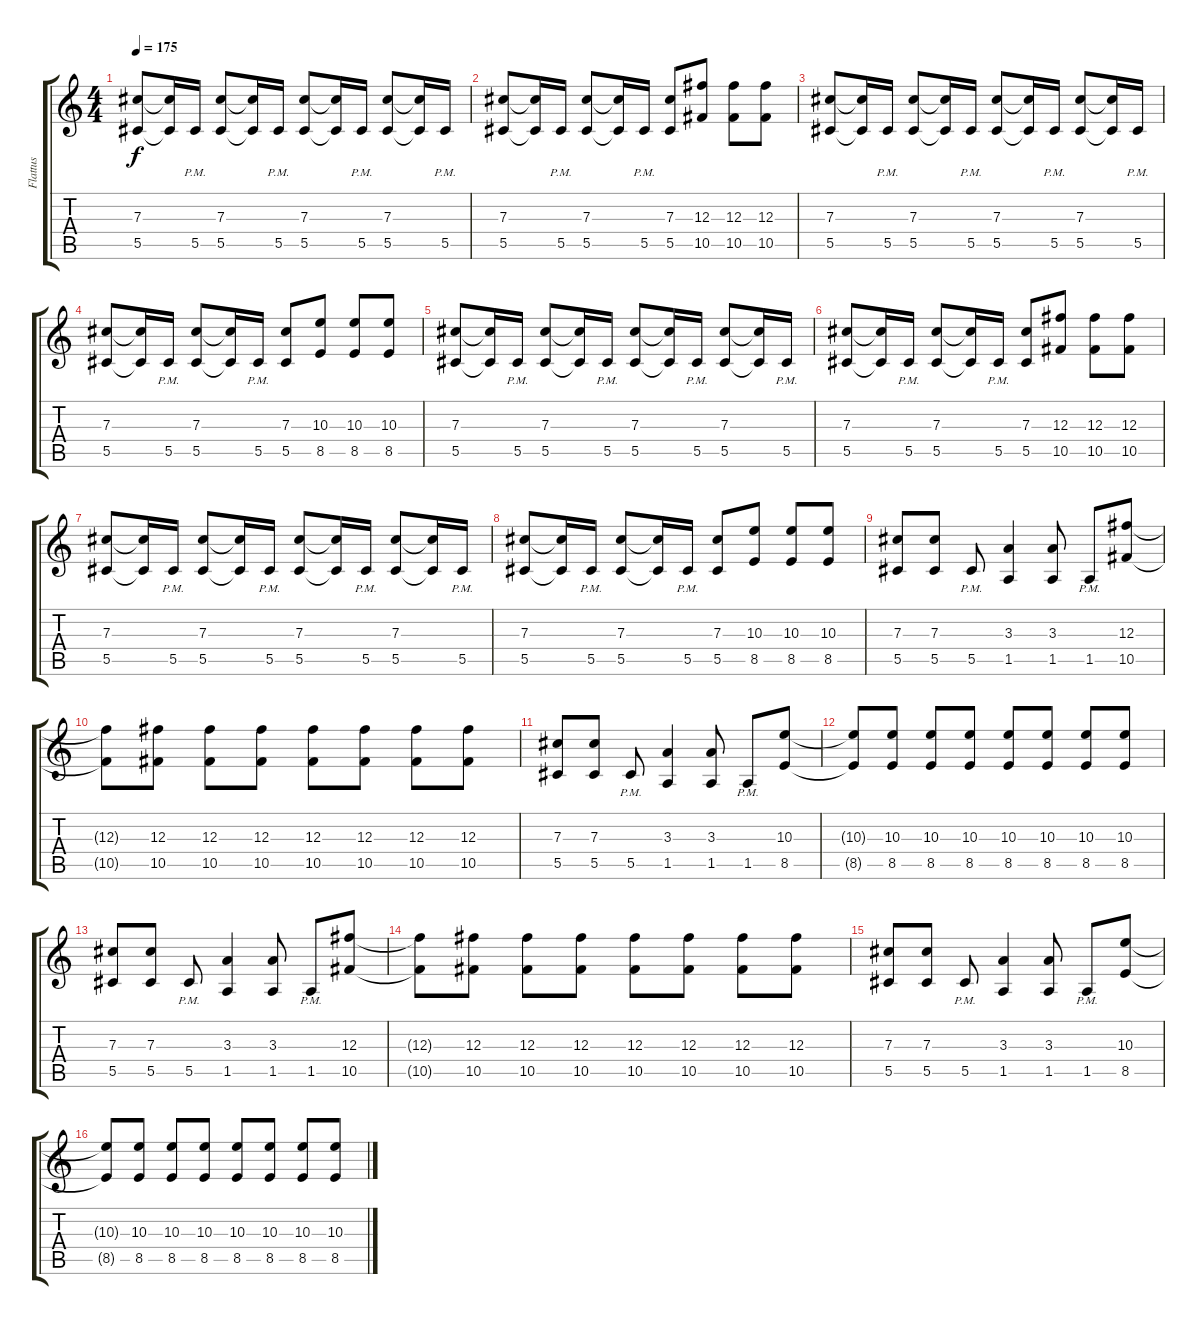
\track ("Flattus" "Flattus") {instrument distortionguitar}
\staff {score tabs}
\tuning (Eb4 Bb3 Gb3 Db3 Ab2 Eb2) {hide}
\ts (4 4)
\tempo 175
\clef g2
\ks c
(7.3 5.5).8{dy f} (7.3{t} 5.5{t}).16 5.5{pm}.16 (7.3 5.5).8 (7.3{t} 5.5{t}).16 5.5{pm}.16 (7.3 5.5).8 (7.3{t} 5.5{t}).16 5.5{pm}.16 (7.3 5.5).8 (7.3{t} 5.5{t}).16 5.5{pm}.16 |
(7.3 5.5).8 (7.3{t} 5.5{t}).16 5.5{pm}.16 (7.3 5.5).8 (7.3{t} 5.5{t}).16 5.5{pm}.16 (7.3 5.5).8 (12.3 10.5).8 (12.3 10.5).8 (12.3 10.5).8 |
(7.3 5.5).8 (7.3{t} 5.5{t}).16 5.5{pm}.16 (7.3 5.5).8 (7.3{t} 5.5{t}).16 5.5{pm}.16 (7.3 5.5).8 (7.3{t} 5.5{t}).16 5.5{pm}.16 (7.3 5.5).8 (7.3{t} 5.5{t}).16 5.5{pm}.16 |
(7.3 5.5).8 (7.3{t} 5.5{t}).16 5.5{pm}.16 (7.3 5.5).8 (7.3{t} 5.5{t}).16 5.5{pm}.16 (7.3 5.5).8 (10.3 8.5).8 (10.3 8.5).8 (10.3 8.5).8 |
(7.3 5.5).8 (7.3{t} 5.5{t}).16 5.5{pm}.16 (7.3 5.5).8 (7.3{t} 5.5{t}).16 5.5{pm}.16 (7.3 5.5).8 (7.3{t} 5.5{t}).16 5.5{pm}.16 (7.3 5.5).8 (7.3{t} 5.5{t}).16 5.5{pm}.16 |
(7.3 5.5).8 (7.3{t} 5.5{t}).16 5.5{pm}.16 (7.3 5.5).8 (7.3{t} 5.5{t}).16 5.5{pm}.16 (7.3 5.5).8 (12.3 10.5).8 (12.3 10.5).8 (12.3 10.5).8 |
(7.3 5.5).8 (7.3{t} 5.5{t}).16 5.5{pm}.16 (7.3 5.5).8 (7.3{t} 5.5{t}).16 5.5{pm}.16 (7.3 5.5).8 (7.3{t} 5.5{t}).16 5.5{pm}.16 (7.3 5.5).8 (7.3{t} 5.5{t}).16 5.5{pm}.16 |
(7.3 5.5).8 (7.3{t} 5.5{t}).16 5.5{pm}.16 (7.3 5.5).8 (7.3{t} 5.5{t}).16 5.5{pm}.16 (7.3 5.5).8 (10.3 8.5).8 (10.3 8.5).8 (10.3 8.5).8 |
(7.3 5.5).8 (7.3 5.5).8 5.5{pm}.8 (3.3 1.5).4 (3.3 1.5).8 1.5{pm}.8 (12.3 10.5).8 |
(12.3{t} 10.5{t}).8 (12.3 10.5).8 (12.3 10.5).8 (12.3 10.5).8 (12.3 10.5).8 (12.3 10.5).8 (12.3 10.5).8 (12.3 10.5).8 |
(7.3 5.5).8 (7.3 5.5).8 5.5{pm}.8 (3.3 1.5).4 (3.3 1.5).8 1.5{pm}.8 (10.3 8.5).8 |
(10.3{t} 8.5{t}).8 (10.3 8.5).8 (10.3 8.5).8 (10.3 8.5).8 (10.3 8.5).8 (10.3 8.5).8 (10.3 8.5).8 (10.3 8.5).8 |
(7.3 5.5).8 (7.3 5.5).8 5.5{pm}.8 (3.3 1.5).4 (3.3 1.5).8 1.5{pm}.8 (12.3 10.5).8 |
(12.3{t} 10.5{t}).8 (12.3 10.5).8 (12.3 10.5).8 (12.3 10.5).8 (12.3 10.5).8 (12.3 10.5).8 (12.3 10.5).8 (12.3 10.5).8 |
(7.3 5.5).8 (7.3 5.5).8 5.5{pm}.8 (3.3 1.5).4 (3.3 1.5).8 1.5{pm}.8 (10.3 8.5).8 |
(10.3{t} 8.5{t}).8 (10.3 8.5).8 (10.3 8.5).8 (10.3 8.5).8 (10.3 8.5).8 (10.3 8.5).8 (10.3 8.5).8 (10.3 8.5).8
